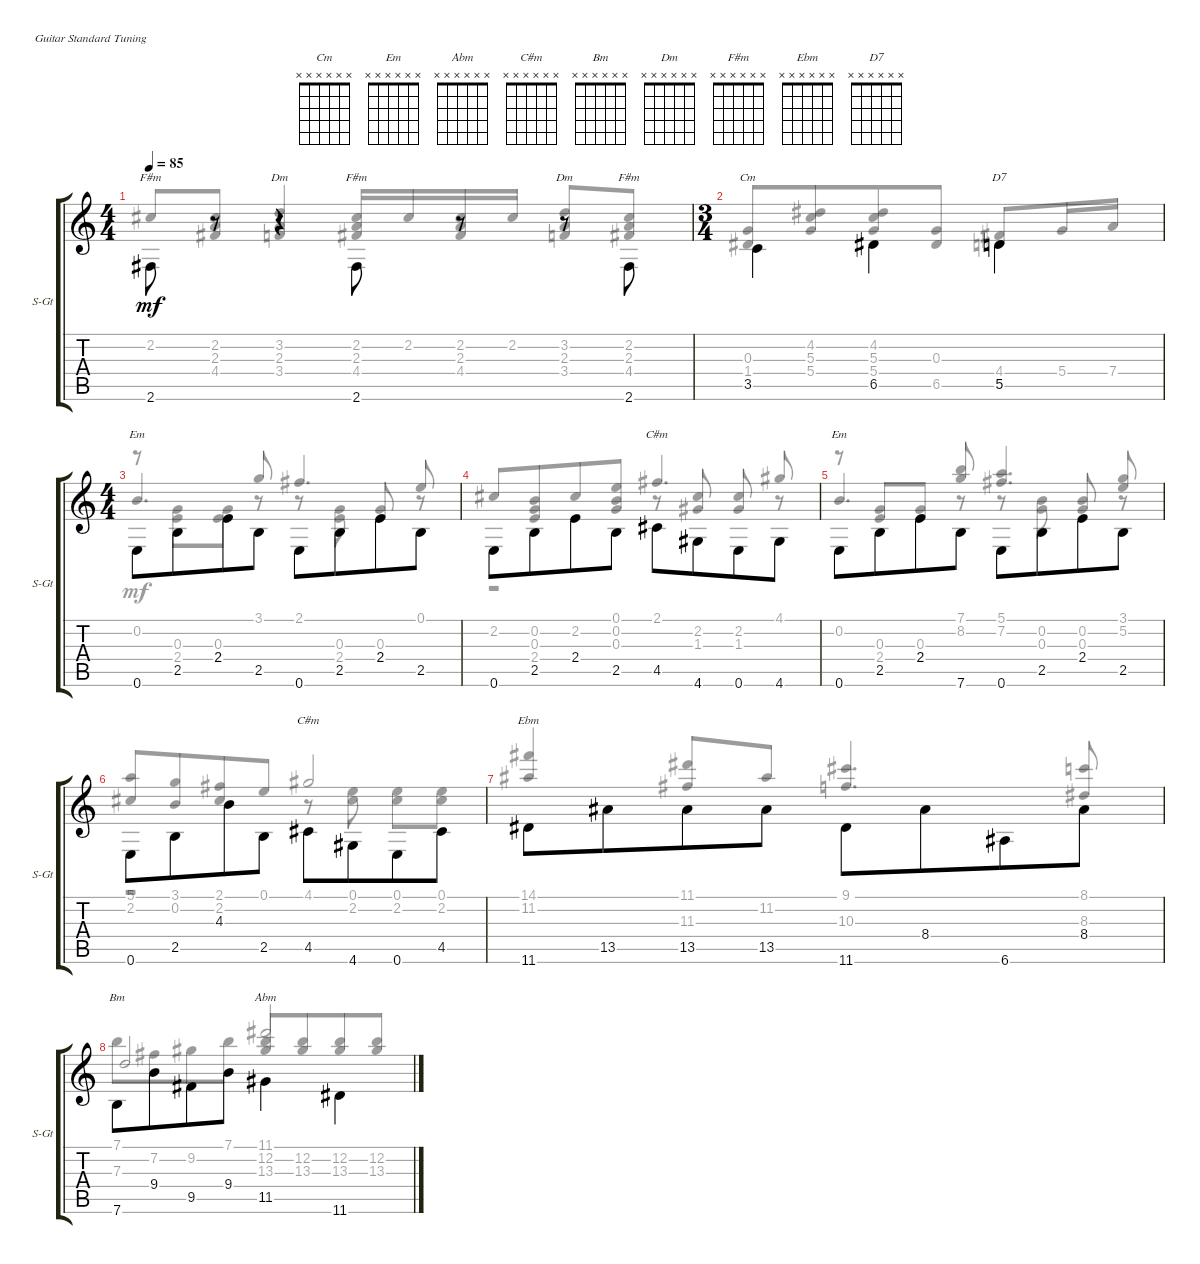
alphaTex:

\defaultSystemsLayout 4
\bracketExtendMode groupsimilarinstruments
\useSystemSignSeparator
\singleTrackTrackNamePolicy allsystems
\multiTrackTrackNamePolicy allsystems
\firstSystemTrackNameOrientation horizontal
\otherSystemsTrackNameOrientation horizontal
\track ("Steel Guitar" "S-Gt") {instrument acousticguitarsteel}
\staff {score tabs}
\tuning (E4 B3 G3 D3 A2 E2)
\chord ("Cm" x x x x x x)
\chord ("Em" x x x x x x)
\chord ("Abm" x x x x x x)
\chord ("C#m" x x x x x x)
\chord ("Bm" x x x x x x)
\chord ("Dm" x x x x x x)
\chord ("F#m" x x x x x x)
\chord ("Ebm" x x x x x x)
\chord ("D7" x x x x x x)
\voice
\ts (4 4)
\tempo 85
\clef g2
\ks c
2.6.8{ch "F#m" dy mf beam invert} r.8{beam invert} r.4{ch "Dm" beam invert} 2.6.8{ch "F#m" beam invert} r.8{beam invert} r.8{ch "Dm" beam invert} 2.6.8{ch "F#m" beam invert} |
\ts (3 4)
\beaming (8 4 2)
3.5.4{ch "Cm" beam invert} 6.5.4{beam invert} 5.5.4{ch "D7" beam invert} |
\ts (4 4)
0.6.8{ch "Em" beam invert} 2.5.8{beam merge} 2.4.8 2.5.8 0.6.8{beam invert} 2.5.8{beam merge} 2.4.8 2.5.8 |
0.6.8{beam invert beam merge} 2.5.8{beam merge} 2.4.8{beam merge} 2.5.8{beam split} 4.5.8{ch "C#m" beam invert beam merge} 4.6.8{beam merge} 0.6.8 4.6.8 |
0.6.8{ch "Em" beam invert beam merge} 2.5.8{beam merge} 2.4.8{beam merge} 7.6.8{beam split} 0.6.8{beam invert beam merge} 2.5.8{beam merge} 2.4.8{beam merge} 2.5.8{beam split} |
0.6.8{beam invert beam merge} 2.5.8{beam merge} 4.3.8{beam merge} 2.5.8{beam split} 4.5.8{ch "C#m" beam invert} 4.6.8{beam merge} 0.6.8 4.5.8 |
11.6.8{ch "Ebm" beam invert beam merge} 13.5.8{beam merge} 13.5.8{beam merge} 13.5.8{beam split} 11.6.8{beam invert beam merge} 8.4.8{beam merge} 6.6.8{beam merge} 8.4.8 |
\scale
0.480026 7.6.8{ch "Bm" beam invert} 9.4.8{beam merge} 9.5.8 9.4.8 11.5.4{ch "Abm" beam invert} 11.6.4{beam invert}
\voice
\clef g2
\ottava regular
\simile none
\ks c
2.2.8{dy mf beam invert} (4.4 2.3 2.2).8 (3.4 2.3 3.2).4{beam invert} (2.2 2.3 4.4).16{beam invert} 2.2.16 (2.2 4.4 2.3).16 2.2.16 (3.2 2.3 3.4).8{beam invert} (4.4 2.3 2.2).8 |
(1.4 0.3).8{beam invert} (5.3 4.2 5.4).8 (5.3 4.2 5.4).8 (0.3 6.5).8 (5.5 4.4).8{beam invert} 5.4.16 7.4.16 |
r.8 (2.4 0.3).8 (2.4 0.3).8 r.8 r.8 (2.4 0.3).8 (2.4 0.3).8 r.8{beam invert} |
2.2.8 (0.2 0.3 2.4).8{beam merge} 2.2.8 (0.1 0.2 0.3).8 r.8{beam invert} (1.3 2.2).8 (2.2 1.3).8 r.8{beam invert} |
r.8{beam invert} (2.4 0.3).8 (0.3 2.4).8 r.8 r.8 (0.3 0.2).8 (0.2 0.3).8 r.8{beam invert} |
(2.2 5.1).8 (0.2 3.1).8{beam merge} (2.2 2.1).8{beam invert} 0.1.8{beam invert} r.8 (2.2 0.1).8 (2.2 0.1).8 (2.2 0.1).8 |
(14.1 11.2).4 (11.3 11.1).8{beam invert} 11.2.8 (10.3 9.1).4{d beam invert} (8.1 8.3).8{beam invert} |
\scale
0.480026 7.1.8 7.2.8{beam merge} 9.2.8 7.1.8 (12.2 13.3).8 (13.3 12.2).8{beam invert beam merge} (13.3 12.2).8{beam invert} (13.3 12.2).8
\voice
\clef g2
\ottava regular
\simile none
\ks c
|
|
0.2.4{d beam invert} 3.1.8{beam invert} 2.1.4{d beam invert} 0.1.8{beam invert} |
r.2 2.1.4{d beam invert} 4.1.8{beam invert} |
0.2.4{d beam invert} (7.1 8.2).8{beam invert} (5.1 7.2).4{d beam invert} (3.1 5.2).8{beam invert} |
r.2 4.1.2{beam invert} |
|
\scale
0.480026 7.3.2{beam invert} 11.1.2{beam invert}
